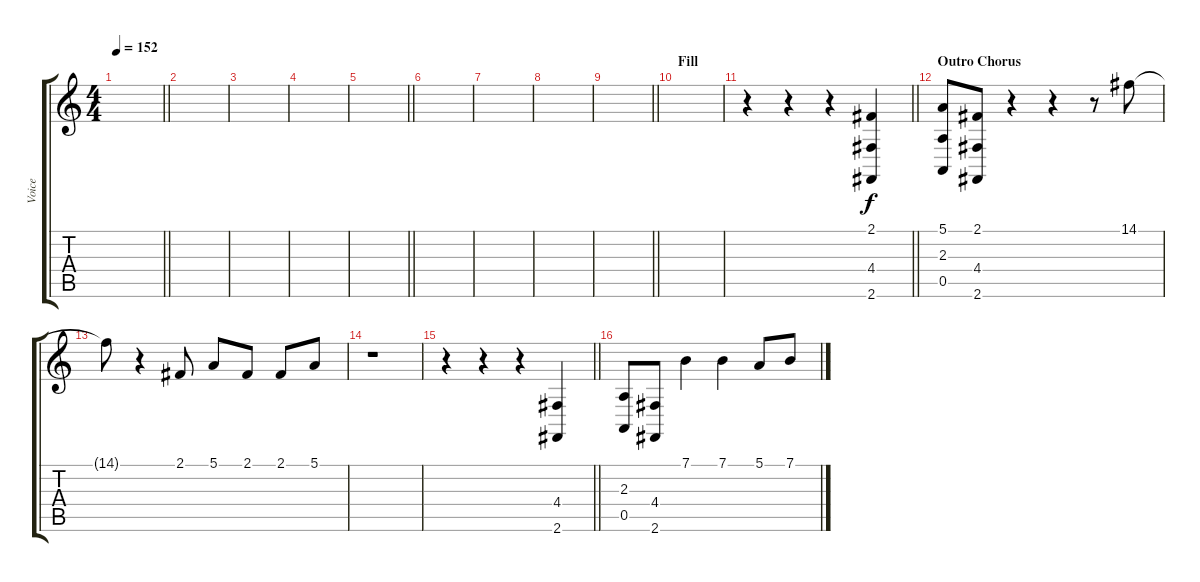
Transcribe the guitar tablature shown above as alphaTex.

\track ("Voice" "Voice") {instrument lead1square}
\staff {score tabs}
\tuning (E4 B3 G3 D3 A2 E2) {hide}
\ts (4 4)
\tempo 152
\clef g2
\barLineRight lightlight
\ks c
|
|
|
|
\barLineRight lightlight
|
|
|
|
\barLineRight lightlight
|
\section ("" "Fill")
|
\barLineRight lightlight
r.4 r.4 r.4 (2.1 4.4 2.6).4 |
\section ("" "Outro Chorus")
(5.1 2.3 0.5).8 (2.1 4.4 2.6).8 r.4 r.4 r.8 14.1.8 |
14.1{t}.8 r.4 2.1.8 5.1.8 2.1.8 2.1.8 5.1.8 |
r.1 |
\barLineRight lightlight
r.4 r.4 r.4 (4.4 2.6).4 |
(2.3 0.5).8 (4.4 2.6).8 7.1.4 7.1.4 5.1.8 7.1.8
